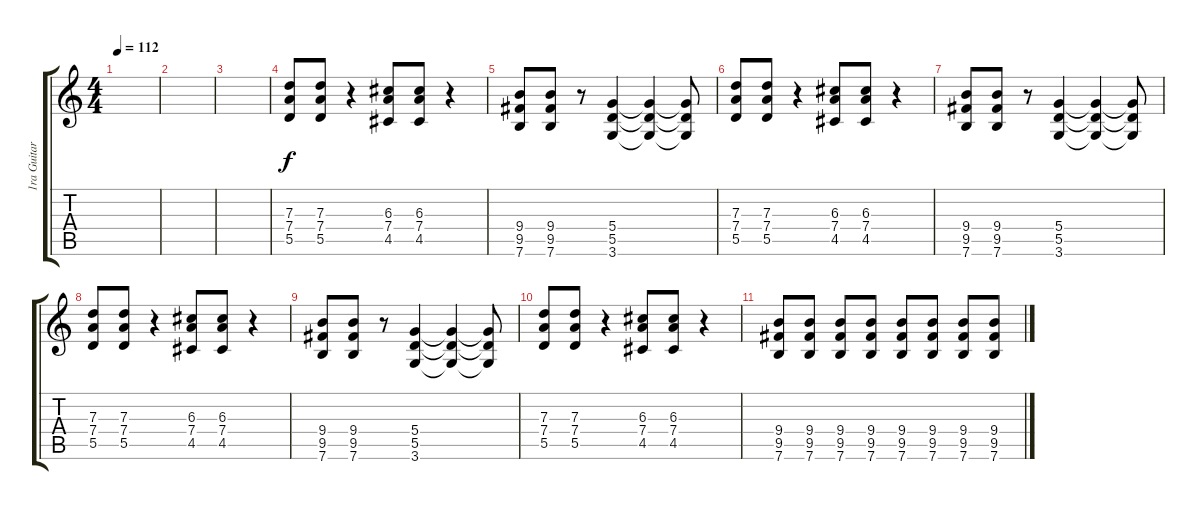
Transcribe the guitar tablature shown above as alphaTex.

\track ("1ra Guitarra distorision" "1ra Guitar") {instrument distortionguitar}
\staff {score tabs}
\tuning (E4 B3 G3 D3 A2 E2) {hide}
\ts (4 4)
\tempo 112
\clef g2
\ks c
|
|
|
(7.3 7.4 5.5).8 (7.3 7.4 5.5).8 r.4 (6.3 7.4 4.5).8 (6.3 7.4 4.5).8 r.4 |
(9.4 9.5 7.6).8 (9.4 9.5 7.6).8 r.8 (5.4 5.5 3.6).4 (5.4{t} 5.5{t} 3.6{t}).4 (5.4{t} 5.5{t} 3.6{t}).8 |
(7.3 7.4 5.5).8 (7.3 7.4 5.5).8 r.4 (6.3 7.4 4.5).8 (6.3 7.4 4.5).8 r.4 |
(9.4 9.5 7.6).8 (9.4 9.5 7.6).8 r.8 (5.4 5.5 3.6).4 (5.4{t} 5.5{t} 3.6{t}).4 (5.4{t} 5.5{t} 3.6{t}).8 |
(7.3 7.4 5.5).8 (7.3 7.4 5.5).8 r.4 (6.3 7.4 4.5).8 (6.3 7.4 4.5).8 r.4 |
(9.4 9.5 7.6).8 (9.4 9.5 7.6).8 r.8 (5.4 5.5 3.6).4 (5.4{t} 5.5{t} 3.6{t}).4 (5.4{t} 5.5{t} 3.6{t}).8 |
(7.3 7.4 5.5).8 (7.3 7.4 5.5).8 r.4 (6.3 7.4 4.5).8 (6.3 7.4 4.5).8 r.4 |
(9.4 9.5 7.6).8 (9.4 9.5 7.6).8 (9.4 9.5 7.6).8 (9.4 9.5 7.6).8 (9.4 9.5 7.6).8 (9.4 9.5 7.6).8 (9.4 9.5 7.6).8 (9.4 9.5 7.6).8
